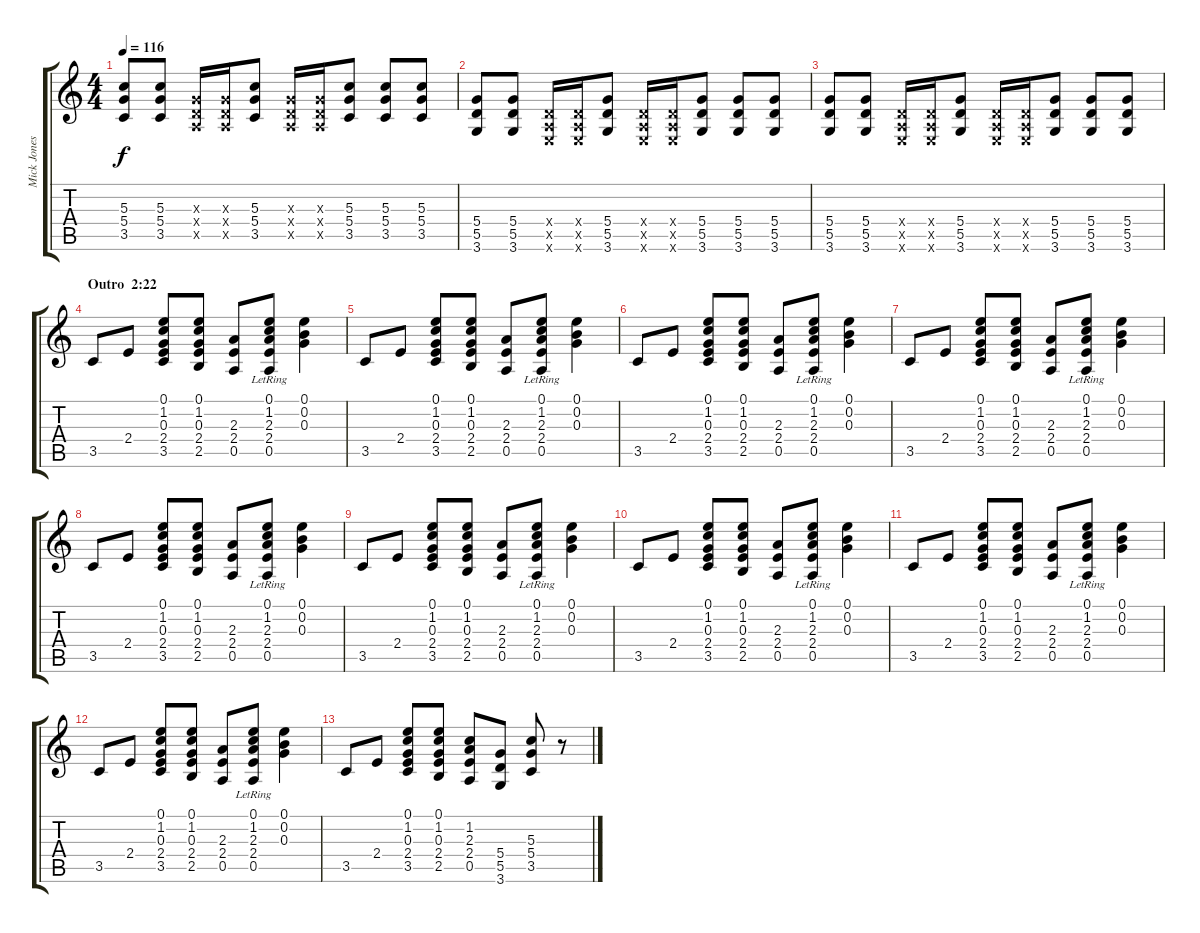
\track ("Mick Jones - Lead Guitar" "Mick Jones") {instrument electricguitarclean}
\staff {score tabs}
\tuning (E4 B3 G3 D3 A2 E2) {hide}
\ts (4 4)
\tempo 116
\clef g2
\ks c
(5.3 5.4 3.5).8{dy f} (5.3 5.4 3.5).8 (0.3{x} 0.4{x} 0.5{x}).16 (0.3{x} 0.4{x} 0.5{x}).16 (5.3 5.4 3.5).8 (0.3{x} 0.4{x} 0.5{x}).16 (0.3{x} 0.4{x} 0.5{x}).16 (5.3 5.4 3.5).8 (5.3 5.4 3.5).8 (5.3 5.4 3.5).8 |
(5.4 5.5 3.6).8 (5.4 5.5 3.6).8 (0.4{x} 0.5{x} 0.6{x}).16 (0.4{x} 0.5{x} 0.6{x}).16 (5.4 5.5 3.6).8 (0.4{x} 0.5{x} 0.6{x}).16 (0.4{x} 0.5{x} 0.6{x}).16 (5.4 5.5 3.6).8 (5.4 5.5 3.6).8 (5.4 5.5 3.6).8 |
(5.4 5.5 3.6).8 (5.4 5.5 3.6).8 (0.4{x} 0.5{x} 0.6{x}).16 (0.4{x} 0.5{x} 0.6{x}).16 (5.4 5.5 3.6).8 (0.4{x} 0.5{x} 0.6{x}).16 (0.4{x} 0.5{x} 0.6{x}).16 (5.4 5.5 3.6).8 (5.4 5.5 3.6).8 (5.4 5.5 3.6).8 |
\section ("" "Outro  2:22")
3.5.8{volume 11} 2.4.8 (0.1 1.2 0.3 2.4 3.5).8 (0.1 1.2 0.3 2.4 2.5).8 (2.3 2.4 0.5).8 (0.1 1.2 2.3{lr} 2.4{lr} 0.5{lr}).8 (0.1 0.2 0.3).4 |
3.5.8{volume 11} 2.4.8 (0.1 1.2 0.3 2.4 3.5).8 (0.1 1.2 0.3 2.4 2.5).8 (2.3 2.4 0.5).8 (0.1 1.2 2.3{lr} 2.4{lr} 0.5{lr}).8 (0.1 0.2 0.3).4 |
3.5.8{volume 11} 2.4.8 (0.1 1.2 0.3 2.4 3.5).8 (0.1 1.2 0.3 2.4 2.5).8 (2.3 2.4 0.5).8 (0.1 1.2 2.3{lr} 2.4{lr} 0.5{lr}).8 (0.1 0.2 0.3).4 |
3.5.8{volume 11} 2.4.8 (0.1 1.2 0.3 2.4 3.5).8 (0.1 1.2 0.3 2.4 2.5).8 (2.3 2.4 0.5).8 (0.1 1.2 2.3{lr} 2.4{lr} 0.5{lr}).8 (0.1 0.2 0.3).4 |
3.5.8{volume 11} 2.4.8 (0.1 1.2 0.3 2.4 3.5).8 (0.1 1.2 0.3 2.4 2.5).8 (2.3 2.4 0.5).8 (0.1 1.2 2.3{lr} 2.4{lr} 0.5{lr}).8 (0.1 0.2 0.3).4 |
3.5.8{volume 11} 2.4.8 (0.1 1.2 0.3 2.4 3.5).8 (0.1 1.2 0.3 2.4 2.5).8 (2.3 2.4 0.5).8 (0.1 1.2 2.3{lr} 2.4{lr} 0.5{lr}).8 (0.1 0.2 0.3).4 |
3.5.8{volume 11} 2.4.8 (0.1 1.2 0.3 2.4 3.5).8 (0.1 1.2 0.3 2.4 2.5).8 (2.3 2.4 0.5).8 (0.1 1.2 2.3{lr} 2.4{lr} 0.5{lr}).8 (0.1 0.2 0.3).4 |
3.5.8{volume 11} 2.4.8 (0.1 1.2 0.3 2.4 3.5).8 (0.1 1.2 0.3 2.4 2.5).8 (2.3 2.4 0.5).8 (0.1 1.2 2.3{lr} 2.4{lr} 0.5{lr}).8 (0.1 0.2 0.3).4 |
3.5.8{volume 11} 2.4.8 (0.1 1.2 0.3 2.4 3.5).8 (0.1 1.2 0.3 2.4 2.5).8 (2.3 2.4 0.5).8 (0.1 1.2 2.3{lr} 2.4{lr} 0.5{lr}).8 (0.1 0.2 0.3).4 |
3.5.8{volume 11} 2.4.8 (0.1 1.2 0.3 2.4 3.5).8 (0.1 1.2 0.3 2.4 2.5).8 (1.2 2.3 2.4 0.5).8 (5.4 5.5 3.6).8 (5.3 5.4 3.5).8 r.8
